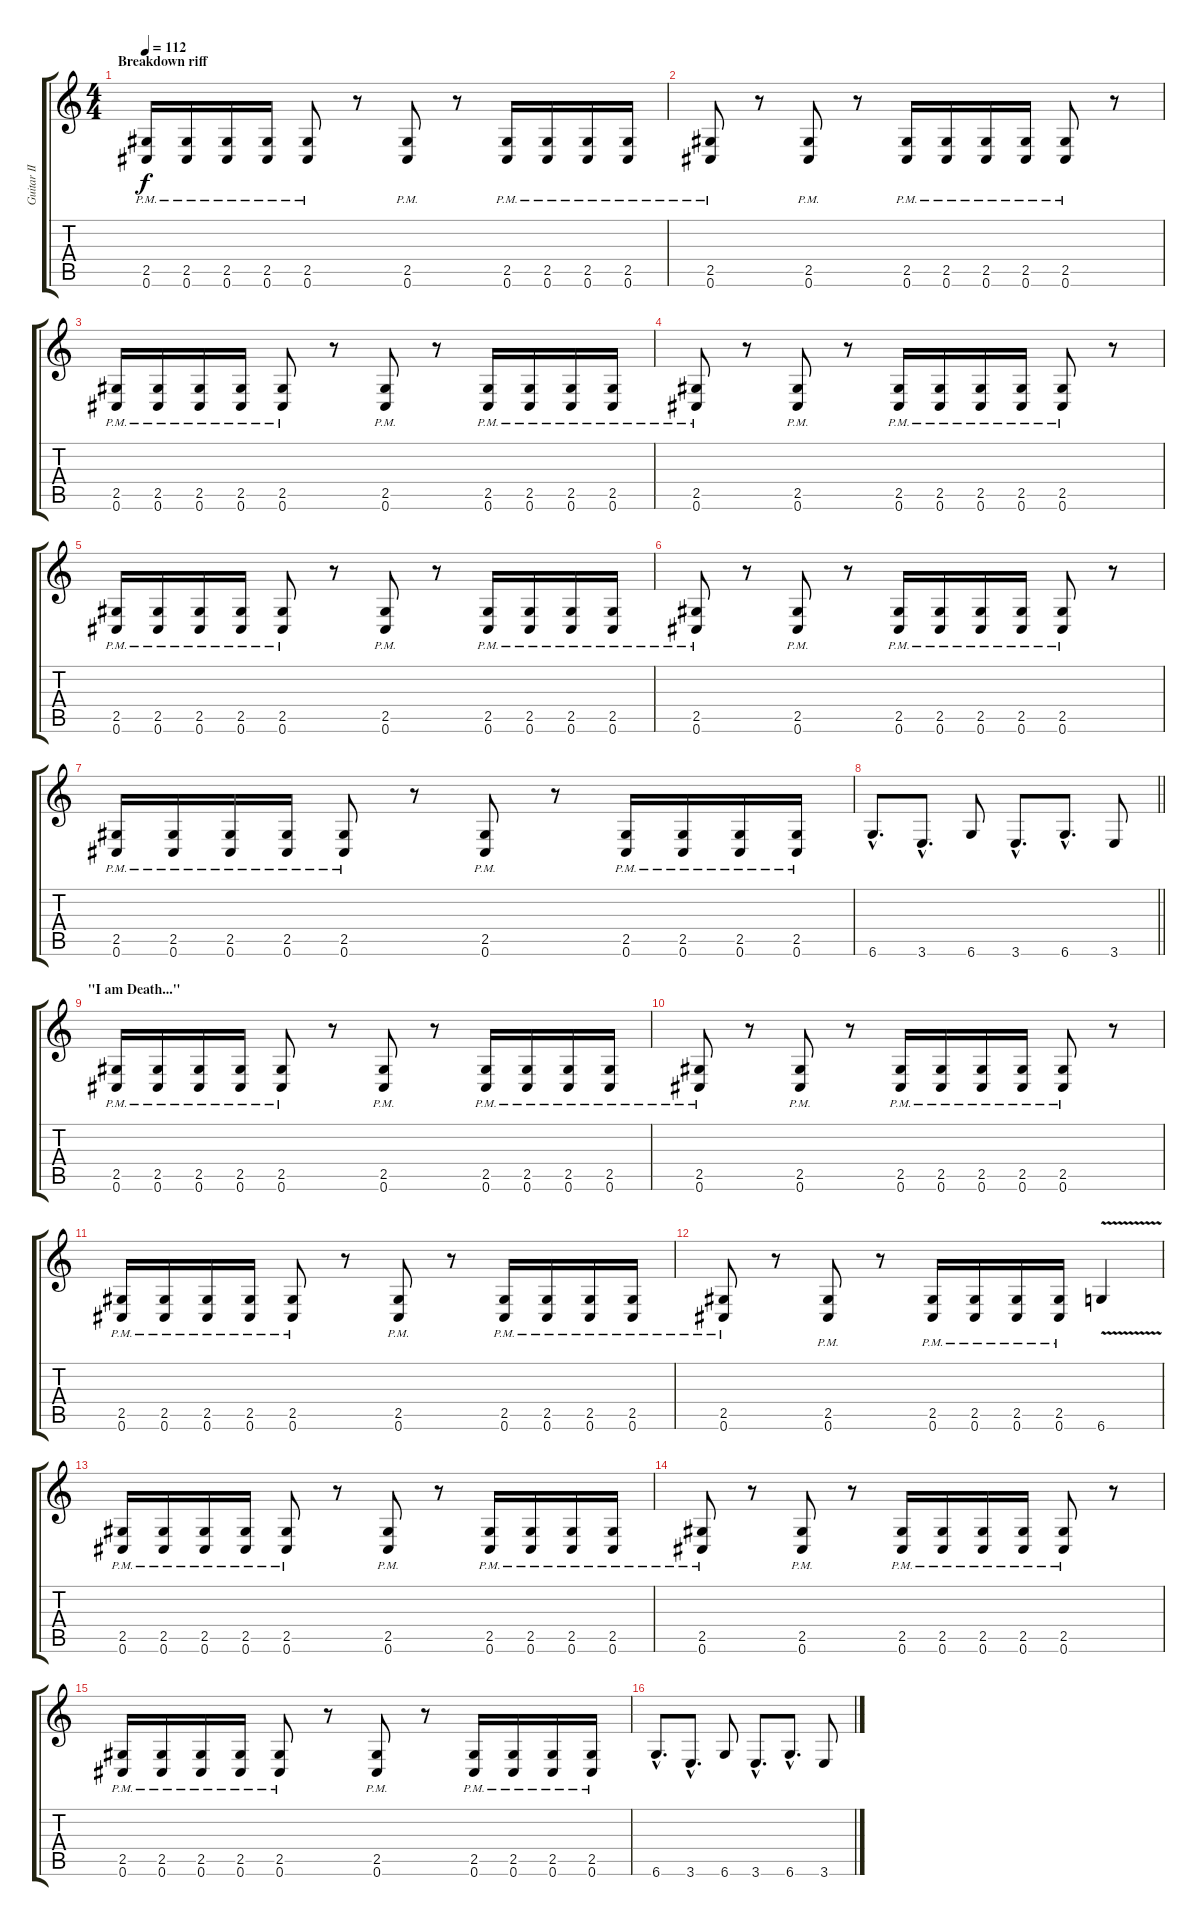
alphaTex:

\track ("Guitar II" "Guitar II") {instrument distortionguitar}
\staff {score tabs}
\tuning (Db4 Ab3 E3 B2 Gb2 Db2) {hide}
\ts (4 4)
\section ("" "Breakdown riff")
\tempo 112
\tempo 136
\tempo 112
\clef g2
\ks c
(2.5{pm} 0.6{pm}).16{dy f instrument distortionguitar} (2.5{pm} 0.6{pm}).16 (2.5{pm} 0.6{pm}).16 (2.5{pm} 0.6{pm}).16 (2.5{pm} 0.6{pm}).8 r.8 (2.5{pm} 0.6{pm}).8 r.8 (2.5{pm} 0.6{pm}).16 (2.5{pm} 0.6{pm}).16 (2.5{pm} 0.6{pm}).16 (2.5{pm} 0.6{pm}).16 |
(2.5{pm} 0.6{pm}).8 r.8 (2.5{pm} 0.6{pm}).8 r.8 (2.5{pm} 0.6{pm}).16 (2.5{pm} 0.6{pm}).16 (2.5{pm} 0.6{pm}).16 (2.5{pm} 0.6{pm}).16 (2.5{pm} 0.6{pm}).8 r.8 |
(2.5{pm} 0.6{pm}).16 (2.5{pm} 0.6{pm}).16 (2.5{pm} 0.6{pm}).16 (2.5{pm} 0.6{pm}).16 (2.5{pm} 0.6{pm}).8 r.8 (2.5{pm} 0.6{pm}).8 r.8 (2.5{pm} 0.6{pm}).16 (2.5{pm} 0.6{pm}).16 (2.5{pm} 0.6{pm}).16 (2.5{pm} 0.6{pm}).16 |
(2.5{pm} 0.6{pm}).8 r.8 (2.5{pm} 0.6{pm}).8 r.8 (2.5{pm} 0.6{pm}).16 (2.5{pm} 0.6{pm}).16 (2.5{pm} 0.6{pm}).16 (2.5{pm} 0.6{pm}).16 (2.5{pm} 0.6{pm}).8 r.8 |
(2.5{pm} 0.6{pm}).16 (2.5{pm} 0.6{pm}).16 (2.5{pm} 0.6{pm}).16 (2.5{pm} 0.6{pm}).16 (2.5{pm} 0.6{pm}).8 r.8 (2.5{pm} 0.6{pm}).8 r.8 (2.5{pm} 0.6{pm}).16 (2.5{pm} 0.6{pm}).16 (2.5{pm} 0.6{pm}).16 (2.5{pm} 0.6{pm}).16 |
(2.5{pm} 0.6{pm}).8 r.8 (2.5{pm} 0.6{pm}).8 r.8 (2.5{pm} 0.6{pm}).16 (2.5{pm} 0.6{pm}).16 (2.5{pm} 0.6{pm}).16 (2.5{pm} 0.6{pm}).16 (2.5{pm} 0.6{pm}).8 r.8 |
(2.5{pm} 0.6{pm}).16 (2.5{pm} 0.6{pm}).16 (2.5{pm} 0.6{pm}).16 (2.5{pm} 0.6{pm}).16 (2.5{pm} 0.6{pm}).8 r.8 (2.5{pm} 0.6{pm}).8 r.8 (2.5{pm} 0.6{pm}).16 (2.5{pm} 0.6{pm}).16 (2.5{pm} 0.6{pm}).16 (2.5{pm} 0.6{pm}).16 |
\barLineRight lightlight
6.6{hac}.8{d} 3.6{hac}.8{d} 6.6.8 3.6{hac}.8{d} 6.6{hac}.8{d} 3.6.8 |
\section ("" "\"I am Death...\"")
(2.5{pm} 0.6{pm}).16 (2.5{pm} 0.6{pm}).16 (2.5{pm} 0.6{pm}).16 (2.5{pm} 0.6{pm}).16 (2.5{pm} 0.6{pm}).8 r.8 (2.5{pm} 0.6{pm}).8 r.8 (2.5{pm} 0.6{pm}).16 (2.5{pm} 0.6{pm}).16 (2.5{pm} 0.6{pm}).16 (2.5{pm} 0.6{pm}).16 |
(2.5{pm} 0.6{pm}).8 r.8 (2.5{pm} 0.6{pm}).8 r.8 (2.5{pm} 0.6{pm}).16 (2.5{pm} 0.6{pm}).16 (2.5{pm} 0.6{pm}).16 (2.5{pm} 0.6{pm}).16 (2.5{pm} 0.6{pm}).8 r.8 |
(2.5{pm} 0.6{pm}).16 (2.5{pm} 0.6{pm}).16 (2.5{pm} 0.6{pm}).16 (2.5{pm} 0.6{pm}).16 (2.5{pm} 0.6{pm}).8 r.8 (2.5{pm} 0.6{pm}).8 r.8 (2.5{pm} 0.6{pm}).16 (2.5{pm} 0.6{pm}).16 (2.5{pm} 0.6{pm}).16 (2.5{pm} 0.6{pm}).16 |
(2.5{pm} 0.6{pm}).8 r.8 (2.5{pm} 0.6{pm}).8 r.8 (2.5{pm} 0.6{pm}).16 (2.5{pm} 0.6{pm}).16 (2.5{pm} 0.6{pm}).16 (2.5{pm} 0.6{pm}).16 6.6{v}.4 |
(2.5{pm} 0.6{pm}).16 (2.5{pm} 0.6{pm}).16 (2.5{pm} 0.6{pm}).16 (2.5{pm} 0.6{pm}).16 (2.5{pm} 0.6{pm}).8 r.8 (2.5{pm} 0.6{pm}).8 r.8 (2.5{pm} 0.6{pm}).16 (2.5{pm} 0.6{pm}).16 (2.5{pm} 0.6{pm}).16 (2.5{pm} 0.6{pm}).16 |
(2.5{pm} 0.6{pm}).8 r.8 (2.5{pm} 0.6{pm}).8 r.8 (2.5{pm} 0.6{pm}).16 (2.5{pm} 0.6{pm}).16 (2.5{pm} 0.6{pm}).16 (2.5{pm} 0.6{pm}).16 (2.5{pm} 0.6{pm}).8 r.8 |
(2.5{pm} 0.6{pm}).16 (2.5{pm} 0.6{pm}).16 (2.5{pm} 0.6{pm}).16 (2.5{pm} 0.6{pm}).16 (2.5{pm} 0.6{pm}).8 r.8 (2.5{pm} 0.6{pm}).8 r.8 (2.5{pm} 0.6{pm}).16 (2.5{pm} 0.6{pm}).16 (2.5{pm} 0.6{pm}).16 (2.5{pm} 0.6{pm}).16 |
6.6{hac}.8{d} 3.6{hac}.8{d} 6.6.8 3.6{hac}.8{d} 6.6{hac}.8{d} 3.6.8
